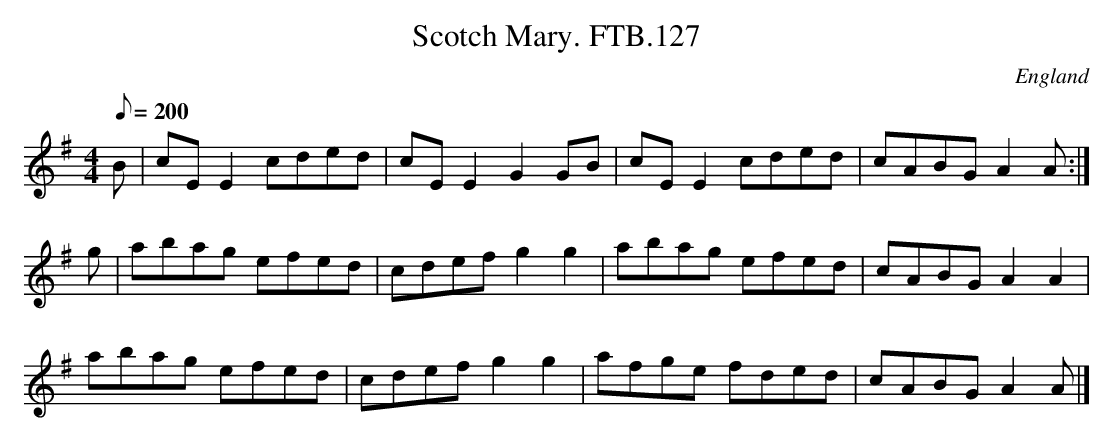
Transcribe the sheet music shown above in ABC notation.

X:1
T:Scotch Mary. FTB.127
M:4/4
Q:200
O:England
K:G major
B|cEE2cded|cEE2G2GB|cEE2cded|cABGA2A:|
g|abag efed|cdefg2g2|abag efed|cABGA2A2|
abag efed|cdefg2g2|afge fded|cABGA2A|]
